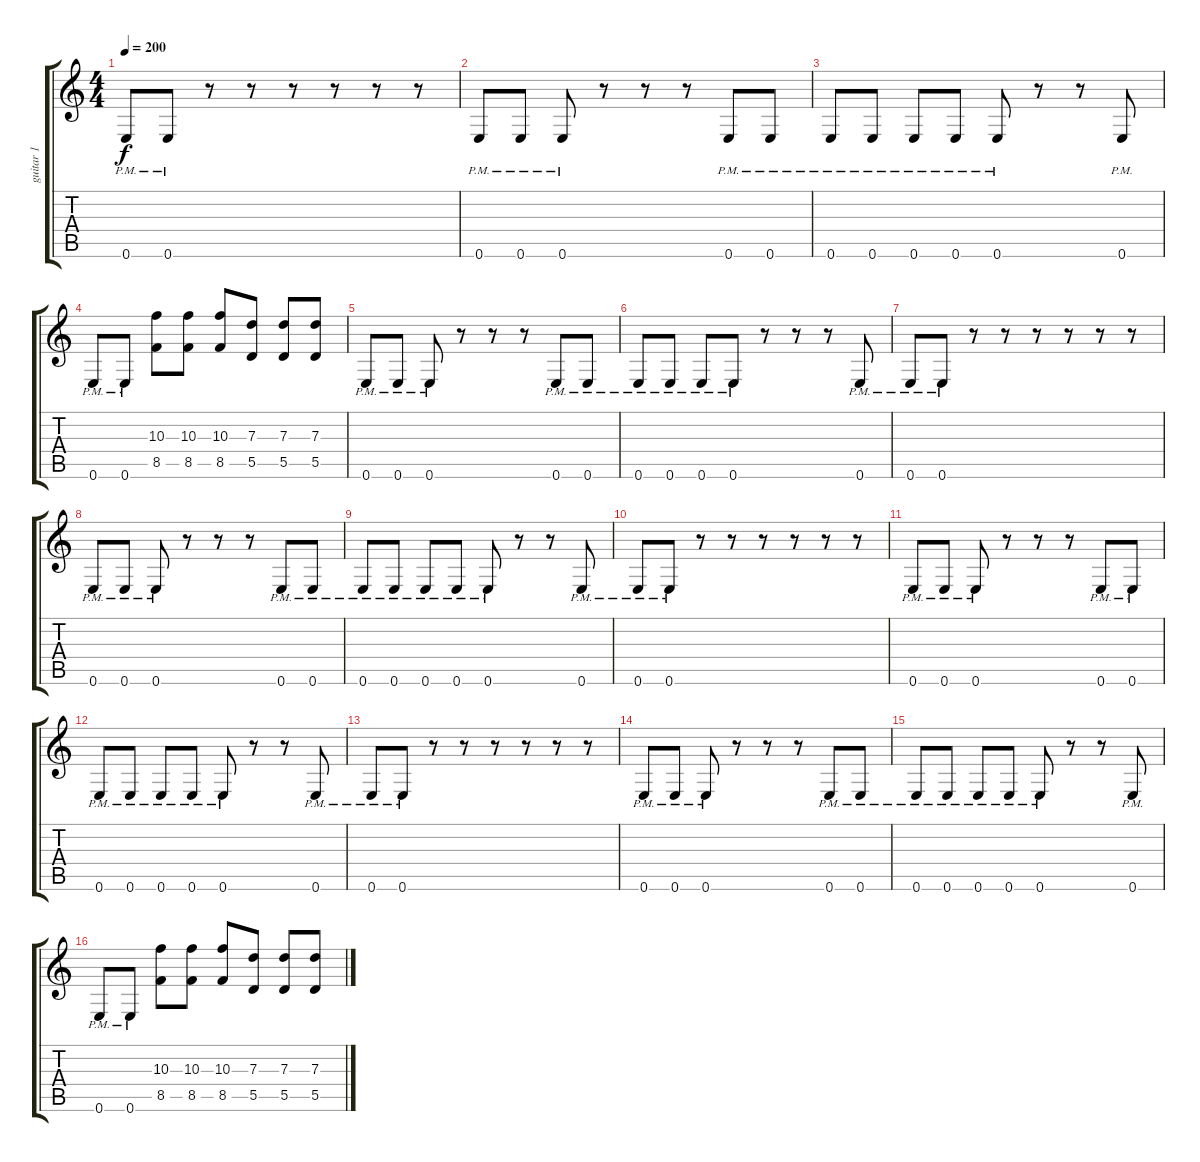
\track ("guitar 1" "guitar 1") {instrument distortionguitar}
\staff {score tabs}
\tuning (E4 B3 G3 D3 A2 E2) {hide}
\ts (4 4)
\tempo 200
\clef g2
\ks c
0.6{pm}.8{dy f} 0.6{pm}.8 r.8 r.8 r.8 r.8 r.8 r.8 |
0.6{pm}.8 0.6{pm}.8 0.6{pm}.8 r.8 r.8 r.8 0.6{pm}.8 0.6{pm}.8 |
0.6{pm}.8 0.6{pm}.8 0.6{pm}.8 0.6{pm}.8 0.6{pm}.8 r.8 r.8 0.6{pm}.8 |
0.6{pm}.8 0.6{pm}.8 (10.3 8.5).8 (10.3 8.5).8 (10.3 8.5).8 (7.3 5.5).8 (7.3 5.5).8 (7.3 5.5).8 |
0.6{pm}.8 0.6{pm}.8 0.6{pm}.8 r.8 r.8 r.8 0.6{pm}.8 0.6{pm}.8 |
0.6{pm}.8 0.6{pm}.8 0.6{pm}.8 0.6{pm}.8 r.8 r.8 r.8 0.6{pm}.8 |
0.6{pm}.8 0.6{pm}.8 r.8 r.8 r.8 r.8 r.8 r.8 |
0.6{pm}.8 0.6{pm}.8 0.6{pm}.8 r.8 r.8 r.8 0.6{pm}.8 0.6{pm}.8 |
0.6{pm}.8 0.6{pm}.8 0.6{pm}.8 0.6{pm}.8 0.6{pm}.8 r.8 r.8 0.6{pm}.8 |
0.6{pm}.8 0.6{pm}.8 r.8 r.8 r.8 r.8 r.8 r.8 |
0.6{pm}.8 0.6{pm}.8 0.6{pm}.8 r.8 r.8 r.8 0.6{pm}.8 0.6{pm}.8 |
0.6{pm}.8 0.6{pm}.8 0.6{pm}.8 0.6{pm}.8 0.6{pm}.8 r.8 r.8 0.6{pm}.8 |
0.6{pm}.8 0.6{pm}.8 r.8 r.8 r.8 r.8 r.8 r.8 |
0.6{pm}.8 0.6{pm}.8 0.6{pm}.8 r.8 r.8 r.8 0.6{pm}.8 0.6{pm}.8 |
0.6{pm}.8 0.6{pm}.8 0.6{pm}.8 0.6{pm}.8 0.6{pm}.8 r.8 r.8 0.6{pm}.8 |
0.6{pm}.8 0.6{pm}.8 (10.3 8.5).8 (10.3 8.5).8 (10.3 8.5).8 (7.3 5.5).8 (7.3 5.5).8 (7.3 5.5).8
